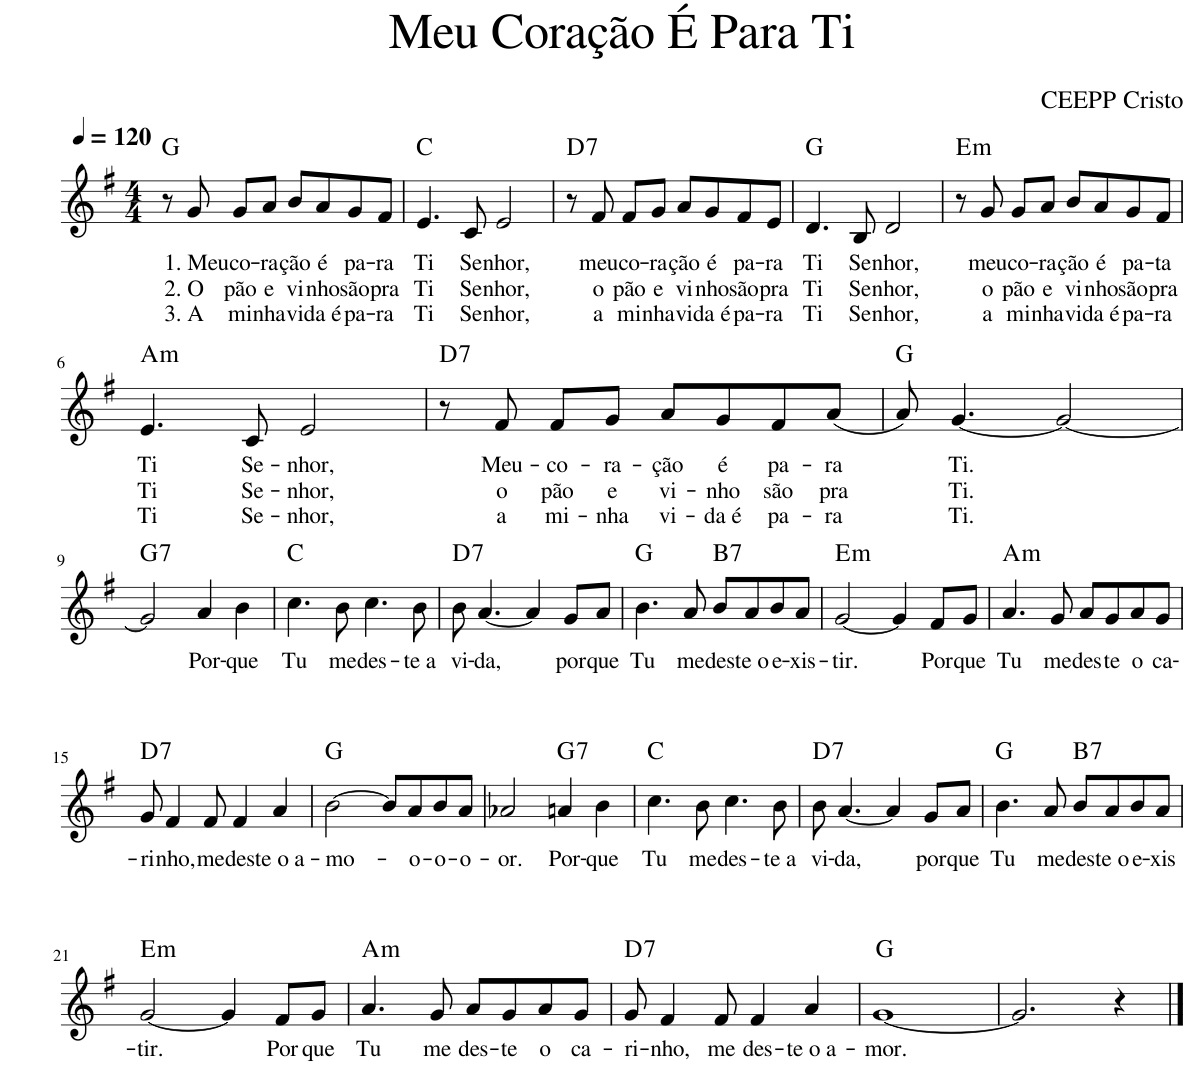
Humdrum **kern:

**kern	**text	**text	**text	**harte
*part1	*part1	*part1	*part1	*part1
*staff1	*staff1	*staff1	*staff1	*
*I"Voz	*	*	*	*
*I'Vo.	*	*	*	*
*clefG2	*	*	*	*
*k[f#]	*	*	*	*
*M4/4	*	*	*	*
*MM120	*	*	*	*
=1	=1	=1	=1	=1
8r	.	.	.	G:maj
!	!LO:LY:b	!LO:LY:b	!LO:LY:b	!
8g/	1. Meu	2. O	3. A	.
!	!LO:LY:b	!LO:LY:b	!LO:LY:b	!
8g/L	co-	pão	mi-	.
!	!LO:LY:b	!LO:LY:b	!LO:LY:b	!
8a/J	-ra-	e	-nha	.
!	!LO:LY:b	!LO:LY:b	!LO:LY:b	!
8b/L	-ção	vi-	vi-	.
!	!LO:LY:b	!LO:LY:b	!LO:LY:b	!
8a/	é	-nho	-da é	.
!	!LO:LY:b	!LO:LY:b	!LO:LY:b	!
8g/	pa-	são	pa-	.
!	!LO:LY:b	!LO:LY:b	!LO:LY:b	!
8f#/J	-ra	pra	-ra	.
=2	=2	=2	=2	=2
!	!LO:LY:b	!LO:LY:b	!LO:LY:b	!
4.e/	Ti	Ti	Ti	C:maj
!	!LO:LY:b	!LO:LY:b	!LO:LY:b	!
8c/	Se-	Se-	Se-	.
!	!LO:LY:b	!LO:LY:b	!LO:LY:b	!
2e/	-nhor,	-nhor,	-nhor,	.
=3	=3	=3	=3	=3
!	!	!	!	!LO:H:kt=7
8r	.	.	.	D:7
!	!LO:LY:b	!LO:LY:b	!LO:LY:b	!
8f#/	meu	o	a	.
!	!LO:LY:b	!LO:LY:b	!LO:LY:b	!
8f#/L	co-	pão	mi-	.
!	!LO:LY:b	!LO:LY:b	!LO:LY:b	!
8g/J	-ra-	e	-nha	.
!	!LO:LY:b	!LO:LY:b	!LO:LY:b	!
8a/L	-ção	vi-	vi-	.
!	!LO:LY:b	!LO:LY:b	!LO:LY:b	!
8g/	é	-nho	-da é	.
!	!LO:LY:b	!LO:LY:b	!LO:LY:b	!
8f#/	pa-	são	pa-	.
!	!LO:LY:b	!LO:LY:b	!LO:LY:b	!
8e/J	-ra	pra	-ra	.
=4	=4	=4	=4	=4
!	!LO:LY:b	!LO:LY:b	!LO:LY:b	!
4.d/	Ti	Ti	Ti	G:maj
!	!LO:LY:b	!LO:LY:b	!LO:LY:b	!
8B/	Se-	Se-	Se-	.
!	!LO:LY:b	!LO:LY:b	!LO:LY:b	!
2d/	-nhor,	-nhor,	-nhor,	.
=5	=5	=5	=5	=5
!	!	!	!	!LO:H:kt=m
8r	.	.	.	E:min
!	!LO:LY:b	!LO:LY:b	!LO:LY:b	!
8g/	meu	o	a	.
!	!LO:LY:b	!LO:LY:b	!LO:LY:b	!
8g/L	co-	pão	mi-	.
!	!LO:LY:b	!LO:LY:b	!LO:LY:b	!
8a/J	-ra-	e	-nha	.
!	!LO:LY:b	!LO:LY:b	!LO:LY:b	!
8b/L	-ção	vi-	vi-	.
!	!LO:LY:b	!LO:LY:b	!LO:LY:b	!
8a/	é	-nho	-da é	.
!	!LO:LY:b	!LO:LY:b	!LO:LY:b	!
8g/	pa-	são	pa-	.
!	!LO:LY:b	!LO:LY:b	!LO:LY:b	!
8f#/J	-ta	pra	-ra	.
!!LO:LB:g=z
=6	=6	=6	=6	=6
!	!LO:LY:b	!LO:LY:b	!LO:LY:b	!LO:H:kt=m
4.e/	Ti	Ti	Ti	A:min
!	!LO:LY:b	!LO:LY:b	!LO:LY:b	!
8c/	Se-	Se-	Se-	.
!	!LO:LY:b	!LO:LY:b	!LO:LY:b	!
2e/	-nhor,	-nhor,	-nhor,	.
=7	=7	=7	=7	=7
!	!	!	!	!LO:H:kt=7
8r	.	.	.	D:7
!	!LO:LY:b	!LO:LY:b	!LO:LY:b	!
8f#/	Meu-	o	a	.
!	!LO:LY:b	!LO:LY:b	!LO:LY:b	!
8f#/L	-co-	pão	mi-	.
!	!LO:LY:b	!LO:LY:b	!LO:LY:b	!
8g/J	-ra-	e	-nha	.
!	!LO:LY:b	!LO:LY:b	!LO:LY:b	!
8a/L	-ção	vi-	vi-	.
!	!LO:LY:b	!LO:LY:b	!LO:LY:b	!
8g/	é	-nho	-da é	.
!	!LO:LY:b	!LO:LY:b	!LO:LY:b	!
8f#/	pa-	são	pa-	.
!	!LO:LY:b	!LO:LY:b	!LO:LY:b	!
(8a/J	-ra	pra	-ra	.
=8	=8	=8	=8	=8
8a/)	.	.	.	G:maj
!	!LO:LY:b	!LO:LY:b	!LO:LY:b	!
[4.g/	Ti.	Ti.	Ti.	.
2g/_	.	.	.	.
!!LO:LB:g=z
=9	=9	=9	=9	=9
!	!	!	!	!LO:H:kt=7
2g/]	.	.	.	G:7
!	!LO:LY:b	!	!	!
4a/	Por-	.	.	.
!	!LO:LY:b	!	!	!
4b\	-que	.	.	.
=10	=10	=10	=10	=10
!	!LO:LY:b	!	!	!
4.cc\	Tu	.	.	C:maj
!	!LO:LY:b	!	!	!
8b\	me	.	.	.
!	!LO:LY:b	!	!	!
4.cc\	des-	.	.	.
!	!LO:LY:b	!	!	!
8b\	-te a	.	.	.
=11	=11	=11	=11	=11
!	!LO:LY:b	!	!	!LO:H:kt=7
8b\	vi-	.	.	D:7
!	!LO:LY:b	!	!	!
[4.a/	-da,	.	.	.
4a/]	.	.	.	.
!	!LO:LY:b	!	!	!
8g/L	por-	.	.	.
!	!LO:LY:b	!	!	!
8a/J	-que	.	.	.
=12	=12	=12	=12	=12
!	!LO:LY:b	!	!	!
4.b\	Tu	.	.	G:maj
!	!LO:LY:b	!	!	!
8a/	me	.	.	.
!	!LO:LY:b	!	!	!LO:H:kt=7
8b/L	des-	.	.	B:7
!	!LO:LY:b	!	!	!
8a/	-te o	.	.	.
!	!LO:LY:b	!	!	!
8b/	e-	.	.	.
!	!LO:LY:b	!	!	!
8a/J	-xis-	.	.	.
=13	=13	=13	=13	=13
!	!LO:LY:b	!	!	!LO:H:kt=m
[2g/	-tir.	.	.	E:min
4g/]	.	.	.	.
!	!LO:LY:b	!	!	!
8f#/L	Por-	.	.	.
!	!LO:LY:b	!	!	!
8g/J	-que	.	.	.
=14	=14	=14	=14	=14
!	!LO:LY:b	!	!	!LO:H:kt=m
4.a/	Tu	.	.	A:min
!	!LO:LY:b	!	!	!
8g/	me	.	.	.
!	!LO:LY:b	!	!	!
8a/L	des-	.	.	.
!	!LO:LY:b	!	!	!
8g/	-te	.	.	.
!	!LO:LY:b	!	!	!
8a/	o	.	.	.
!	!LO:LY:b	!	!	!
8g/J	ca-	.	.	.
!!LO:LB:g=z
=15	=15	=15	=15	=15
!	!LO:LY:b	!	!	!LO:H:kt=7
8g/	-ri-	.	.	D:7
!	!LO:LY:b	!	!	!
4f#/	-nho,	.	.	.
!	!LO:LY:b	!	!	!
8f#/	me	.	.	.
!	!LO:LY:b	!	!	!
4f#/	des-	.	.	.
!	!LO:LY:b	!	!	!
4a/	-te o a-	.	.	.
=16	=16	=16	=16	=16
!	!LO:LY:b	!	!	!
[2b\	-mo-	.	.	G:maj
8b/L]	.	.	.	.
!	!LO:LY:b	!	!	!
8a/	-o-	.	.	.
!	!LO:LY:b	!	!	!
8b/	-o-	.	.	.
!	!LO:LY:b	!	!	!
8a/J	-o-	.	.	.
=17	=17	=17	=17	=17
!	!LO:LY:b	!	!	!
2a-X/	-or.	.	.	.
!	!LO:LY:b	!	!	!LO:H:kt=7
4an/	Por-	.	.	G:7
!	!LO:LY:b	!	!	!
4b\	-que	.	.	.
=18	=18	=18	=18	=18
!	!LO:LY:b	!	!	!
4.cc\	Tu	.	.	C:maj
!	!LO:LY:b	!	!	!
8b\	me	.	.	.
!	!LO:LY:b	!	!	!
4.cc\	des-	.	.	.
!	!LO:LY:b	!	!	!
8b\	-te a	.	.	.
=19	=19	=19	=19	=19
!	!LO:LY:b	!	!	!LO:H:kt=7
8b\	vi-	.	.	D:7
!	!LO:LY:b	!	!	!
[4.a/	-da,	.	.	.
4a/]	.	.	.	.
!	!LO:LY:b	!	!	!
8g/L	por-	.	.	.
!	!LO:LY:b	!	!	!
8a/J	-que	.	.	.
=20	=20	=20	=20	=20
!	!LO:LY:b	!	!	!
4.b\	Tu	.	.	G:maj
!	!LO:LY:b	!	!	!
8a/	me	.	.	.
!	!LO:LY:b	!	!	!LO:H:kt=7
8b/L	des-	.	.	B:7
!	!LO:LY:b	!	!	!
8a/	-te o	.	.	.
!	!LO:LY:b	!	!	!
8b/	e-	.	.	.
!	!LO:LY:b	!	!	!
8a/J	-xis-	.	.	.
!!LO:LB:g=z
=21	=21	=21	=21	=21
!	!LO:LY:b	!	!	!LO:H:kt=m
[2g/	-tir.	.	.	E:min
4g/]	.	.	.	.
!	!LO:LY:b	!	!	!
8f#/L	Por-	.	.	.
!	!LO:LY:b	!	!	!
8g/J	-que	.	.	.
=22	=22	=22	=22	=22
!	!LO:LY:b	!	!	!LO:H:kt=m
4.a/	Tu	.	.	A:min
!	!LO:LY:b	!	!	!
8g/	me	.	.	.
!	!LO:LY:b	!	!	!
8a/L	des-	.	.	.
!	!LO:LY:b	!	!	!
8g/	-te	.	.	.
!	!LO:LY:b	!	!	!
8a/	o	.	.	.
!	!LO:LY:b	!	!	!
8g/J	ca-	.	.	.
=23	=23	=23	=23	=23
!	!LO:LY:b	!	!	!LO:H:kt=7
8g/	-ri-	.	.	D:7
!	!LO:LY:b	!	!	!
4f#/	-nho,	.	.	.
!	!LO:LY:b	!	!	!
8f#/	me	.	.	.
!	!LO:LY:b	!	!	!
4f#/	des-	.	.	.
!	!LO:LY:b	!	!	!
4a/	-te o a-	.	.	.
=24	=24	=24	=24	=24
!	!LO:LY:b	!	!	!
[1g	-mor.	.	.	G:maj
=25	=25	=25	=25	=25
2.g/]	.	.	.	.
4r	.	.	.	.
==	==	==	==	==
*-	*-	*-	*-	*-
